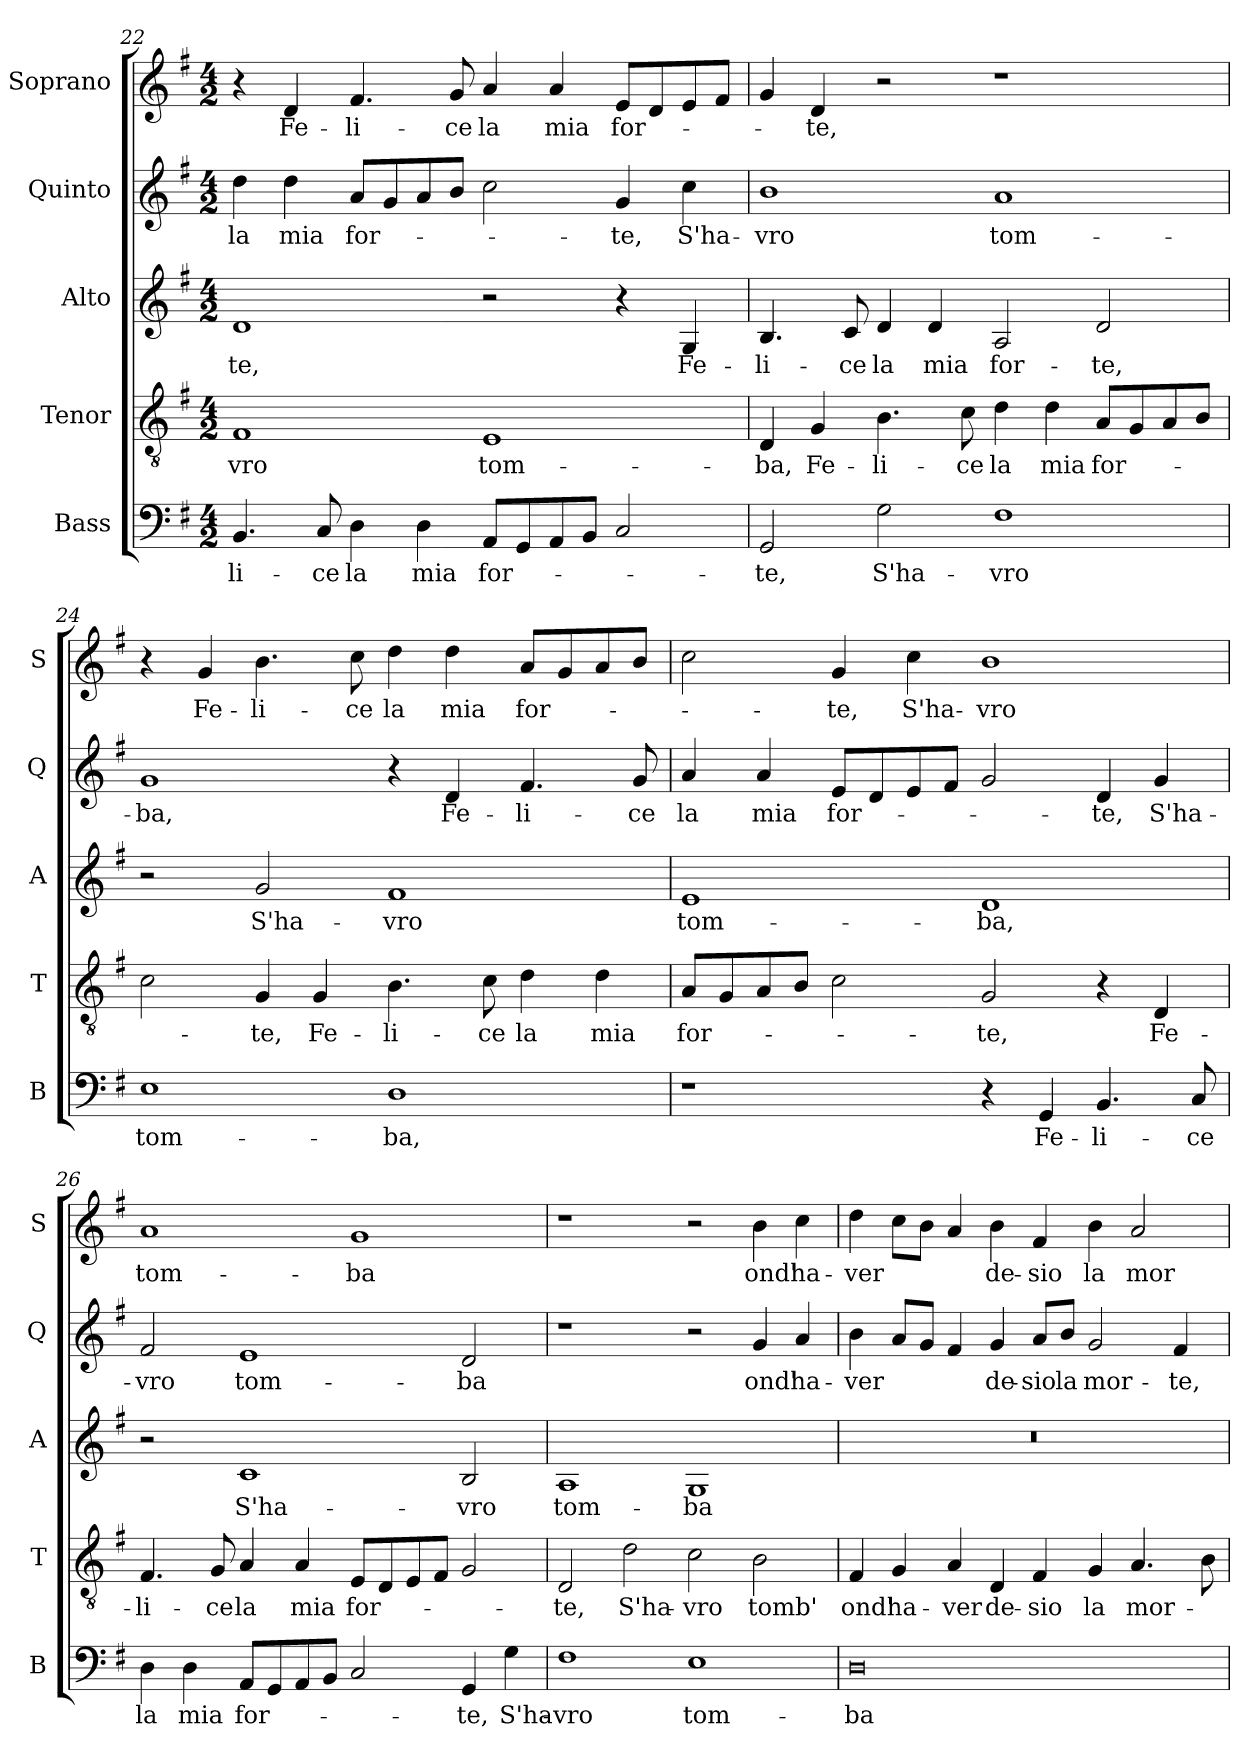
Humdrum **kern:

**kern	**text	**kern	**text	**kern	**text	**kern	**text	**kern	**text
*part5	*part5	*part4	*part4	*part3	*part3	*part2	*part2	*part1	*part1
*staff5	*staff5	*staff4	*staff4	*staff3	*staff3	*staff2	*staff2	*staff1	*staff1
*I"Bass	*	*I"Tenor	*	*I"Alto	*	*I"Quinto	*	*I"Soprano	*
*I'B	*	*I'T	*	*I'A	*	*I'Q	*	*I'S	*
!!LO:LB:g=z
*clefF4	*	*clefGv2	*	*clefG2	*	*clefG2	*	*clefG2	*
*k[f#]	*	*k[f#]	*	*k[f#]	*	*k[f#]	*	*k[f#]	*
*G:	*	*G:	*	*G:	*	*G:	*	*G:	*
*M4/2	*	*M4/2	*	*M4/2	*	*M4/2	*	*M4/2	*
=22	=22	=22	=22	=22	=22	=22	=22	=22	=22
!	!LO:LY:b	!	!LO:LY:b	!	!LO:LY:b	!	!LO:LY:b	!	!
4.BB/	-li-	1F#	-vro	1d	-te,	4dd\	la	4r	.
!	!	!	!	!	!	!	!LO:LY:b	!	!LO:LY:b
.	.	.	.	.	.	4dd\	mia	4d/	Fe-
!	!LO:LY:b	!	!	!	!	!	!	!	!
8C/	-ce	.	.	.	.	.	.	.	.
!	!LO:LY:b	!	!	!	!	!	!LO:LY:b	!	!LO:LY:b
4D\	la	.	.	.	.	8a/L	for-	4.f#/	-li-
.	.	.	.	.	.	8g/	.	.	.
!	!LO:LY:b	!	!	!	!	!	!	!	!
4D\	mia	.	.	.	.	8a/	.	.	.
!	!	!	!	!	!	!	!	!	!LO:LY:b
.	.	.	.	.	.	8b/J	.	8g/	-ce
!	!LO:LY:b	!	!LO:LY:b	!	!	!	!	!	!LO:LY:b
8AA/L	for-	1E	tom-	2r	.	2cc\	.	4a/	la
8GG/	.	.	.	.	.	.	.	.	.
!	!	!	!	!	!	!	!	!	!LO:LY:b
8AA/	.	.	.	.	.	.	.	4a/	mia
8BB/J	.	.	.	.	.	.	.	.	.
!	!	!	!	!	!	!	!LO:LY:b	!	!LO:LY:b
2C/	.	.	.	4r	.	4g/	-te,	8e/L	for-
.	.	.	.	.	.	.	.	8d/	.
!	!	!	!	!	!LO:LY:b	!	!LO:LY:b	!	!
.	.	.	.	4G/	Fe-	4cc\	S'ha-	8e/	.
.	.	.	.	.	.	.	.	8f#/J	.
=23	=23	=23	=23	=23	=23	=23	=23	=23	=23
!	!LO:LY:b	!	!LO:LY:b	!	!LO:LY:b	!	!LO:LY:b	!	!
2GG/	-te,	4D/	-ba,	4.B/	-li-	1b	-vro	4g/	.
!	!	!	!LO:LY:b	!	!	!	!	!	!LO:LY:b
.	.	4G/	Fe-	.	.	.	.	4d/	-te,
!	!	!	!	!	!LO:LY:b	!	!	!	!
.	.	.	.	8c/	-ce	.	.	.	.
!	!LO:LY:b	!	!LO:LY:b	!	!LO:LY:b	!	!	!	!
2G\	S'ha-	4.B\	-li-	4d/	la	.	.	2r	.
!	!	!	!	!	!LO:LY:b	!	!	!	!
.	.	.	.	4d/	mia	.	.	.	.
!	!	!	!LO:LY:b	!	!	!	!	!	!
.	.	8c\	-ce	.	.	.	.	.	.
!	!LO:LY:b	!	!LO:LY:b	!	!LO:LY:b	!	!LO:LY:b	!	!
1F#	-vro	4d\	la	2A/	for-	1a	tom-	1r	.
!	!	!	!LO:LY:b	!	!	!	!	!	!
.	.	4d\	mia	.	.	.	.	.	.
!	!	!	!LO:LY:b	!	!LO:LY:b	!	!	!	!
.	.	8A/L	for-	2d/	-te,	.	.	.	.
.	.	8G/	.	.	.	.	.	.	.
.	.	8A/	.	.	.	.	.	.	.
.	.	8B/J	.	.	.	.	.	.	.
=24	=24	=24	=24	=24	=24	=24	=24	=24	=24
!	!LO:LY:b	!	!	!	!	!	!LO:LY:b	!	!
1E	tom-	2c\	.	2r	.	1g	-ba,	4r	.
!	!	!	!	!	!	!	!	!	!LO:LY:b
.	.	.	.	.	.	.	.	4g/	Fe-
!	!	!	!LO:LY:b	!	!LO:LY:b	!	!	!	!LO:LY:b
.	.	4G/	-te,	2g/	S'ha-	.	.	4.b\	-li-
!	!	!	!LO:LY:b	!	!	!	!	!	!
.	.	4G/	Fe-	.	.	.	.	.	.
!	!	!	!	!	!	!	!	!	!LO:LY:b
.	.	.	.	.	.	.	.	8cc\	-ce
!	!LO:LY:b	!	!LO:LY:b	!	!LO:LY:b	!	!	!	!LO:LY:b
1D	-ba,	4.B\	-li-	1f#	-vro	4r	.	4dd\	la
!	!	!	!	!	!	!	!LO:LY:b	!	!LO:LY:b
.	.	.	.	.	.	4d/	Fe-	4dd\	mia
!	!	!	!LO:LY:b	!	!	!	!	!	!
.	.	8c\	-ce	.	.	.	.	.	.
!	!	!	!LO:LY:b	!	!	!	!LO:LY:b	!	!LO:LY:b
.	.	4d\	la	.	.	4.f#/	-li-	8a/L	for-
.	.	.	.	.	.	.	.	8g/	.
!	!	!	!LO:LY:b	!	!	!	!	!	!
.	.	4d\	mia	.	.	.	.	8a/	.
!	!	!	!	!	!	!	!LO:LY:b	!	!
.	.	.	.	.	.	8g/	-ce	8b/J	.
!!LO:PB:g=z
=25	=25	=25	=25	=25	=25	=25	=25	=25	=25
!	!	!	!LO:LY:b	!	!LO:LY:b	!	!LO:LY:b	!	!
1r	.	8A/L	for-	1e	tom-	4a/	la	2cc\	.
.	.	8G/	.	.	.	.	.	.	.
!	!	!	!	!	!	!	!LO:LY:b	!	!
.	.	8A/	.	.	.	4a/	mia	.	.
.	.	8B/J	.	.	.	.	.	.	.
!	!	!	!	!	!	!	!LO:LY:b	!	!LO:LY:b
.	.	2c\	.	.	.	8e/L	for-	4g/	-te,
.	.	.	.	.	.	8d/	.	.	.
!	!	!	!	!	!	!	!	!	!LO:LY:b
.	.	.	.	.	.	8e/	.	4cc\	S'ha-
.	.	.	.	.	.	8f#/J	.	.	.
!	!	!	!LO:LY:b	!	!LO:LY:b	!	!	!	!LO:LY:b
4r	.	2G/	-te,	1d	-ba,	2g/	.	1b	-vro
!	!LO:LY:b	!	!	!	!	!	!	!	!
4GG/	Fe-	.	.	.	.	.	.	.	.
!	!LO:LY:b	!	!	!	!	!	!LO:LY:b	!	!
4.BB/	-li-	4r	.	.	.	4d/	-te,	.	.
!	!	!	!LO:LY:b	!	!	!	!LO:LY:b	!	!
.	.	4D/	Fe-	.	.	4g/	S'ha-	.	.
!	!LO:LY:b	!	!	!	!	!	!	!	!
8C/	-ce	.	.	.	.	.	.	.	.
=26	=26	=26	=26	=26	=26	=26	=26	=26	=26
!	!LO:LY:b	!	!LO:LY:b	!	!	!	!LO:LY:b	!	!LO:LY:b
4D\	la	4.F#/	-li-	2r	.	2f#/	-vro	1a	tom-
!	!LO:LY:b	!	!	!	!	!	!	!	!
4D\	mia	.	.	.	.	.	.	.	.
!	!	!	!LO:LY:b	!	!	!	!	!	!
.	.	8G/	-ce	.	.	.	.	.	.
!	!LO:LY:b	!	!LO:LY:b	!	!LO:LY:b	!	!LO:LY:b	!	!
8AA/L	for-	4A/	la	1c	S'ha-	1e	tom-	.	.
8GG/	.	.	.	.	.	.	.	.	.
!	!	!	!LO:LY:b	!	!	!	!	!	!
8AA/	.	4A/	mia	.	.	.	.	.	.
8BB/J	.	.	.	.	.	.	.	.	.
!	!	!	!LO:LY:b	!	!	!	!	!	!LO:LY:b
2C/	.	8E/L	for-	.	.	.	.	1g	-ba
.	.	8D/	.	.	.	.	.	.	.
.	.	8E/	.	.	.	.	.	.	.
.	.	8F#/J	.	.	.	.	.	.	.
!	!LO:LY:b	!	!	!	!LO:LY:b	!	!LO:LY:b	!	!
4GG/	-te,	2G/	.	2B/	-vro	2d/	-ba	.	.
!	!LO:LY:b	!	!	!	!	!	!	!	!
4G\	S'ha-	.	.	.	.	.	.	.	.
=27	=27	=27	=27	=27	=27	=27	=27	=27	=27
!	!LO:LY:b	!	!LO:LY:b	!	!LO:LY:b	!	!	!	!
1F#	-vro	2D/	-te,	1A	tom-	1r	.	1r	.
!	!	!	!LO:LY:b	!	!	!	!	!	!
.	.	2d\	S'ha-	.	.	.	.	.	.
!	!LO:LY:b	!	!LO:LY:b	!	!LO:LY:b	!	!	!	!
1E	tom-	2c\	-vro	1G	-ba	2r	.	2r	.
!	!	!	!LO:LY:b	!	!	!	!LO:LY:b	!	!LO:LY:b
.	.	2B\	tomb'	.	.	4g/	ond'	4b\	ond'
!	!	!	!	!	!	!	!LO:LY:b	!	!LO:LY:b
.	.	.	.	.	.	4a/	ha-	4cc\	ha-
!!LO:LB:g=z
=28	=28	=28	=28	=28	=28	=28	=28	=28	=28
!	!LO:LY:b	!	!LO:LY:b	!	!	!	!LO:LY:b	!	!LO:LY:b
0D	-ba	4F#/	ond'	0r	.	4b\	-ver	4dd\	-ver
!	!	!	!LO:LY:b	!	!	!	!	!	!
.	.	4G/	ha-	.	.	8a/L	.	8cc\L	.
.	.	.	.	.	.	8g/J	.	8b\J	.
!	!	!	!LO:LY:b	!	!	!	!	!	!
.	.	4A/	-ver	.	.	4f#/	.	4a/	.
!	!	!	!LO:LY:b	!	!	!	!LO:LY:b	!	!LO:LY:b
.	.	4D/	de-	.	.	4g/	de-	4b\	de-
!	!	!	!LO:LY:b	!	!	!	!LO:LY:b	!	!LO:LY:b
.	.	4F#/	-sio	.	.	8a/L	-sio	4f#/	-sio
!	!	!	!	!	!	!	!LO:LY:b	!	!
.	.	.	.	.	.	8b/J	la	.	.
!	!	!	!LO:LY:b	!	!	!	!LO:LY:b	!	!LO:LY:b
.	.	4G/	la	.	.	2g/	mor-	4b\	la
!	!	!	!LO:LY:b	!	!	!	!	!	!LO:LY:b
.	.	4.A/	mor-	.	.	.	.	2a/	mor-
!	!	!	!	!	!	!	!LO:LY:b	!	!
.	.	.	.	.	.	4f#/	-te,	.	.
.	.	8B\	.	.	.	.	.	.	.
=	=	=	=	=	=	=	=	=	=
*-	*-	*-	*-	*-	*-	*-	*-	*-	*-
